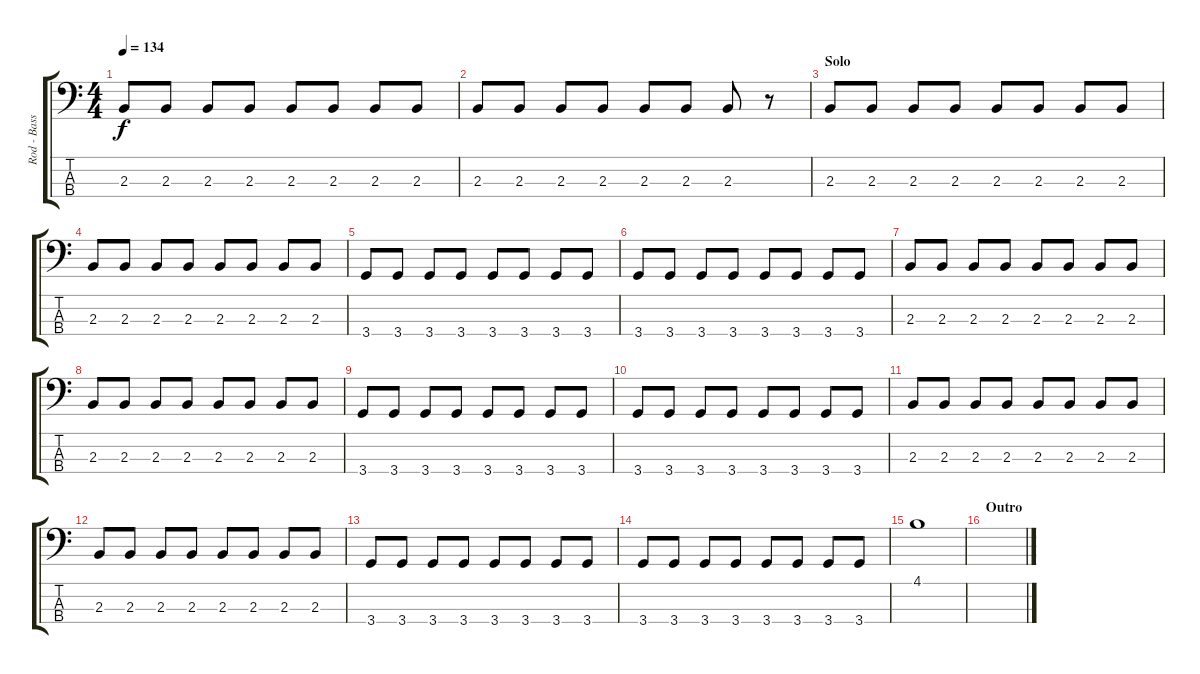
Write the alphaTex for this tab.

\track ("Rod - Bass" "Rod - Bass") {instrument electricbassfinger}
\staff {score tabs}
\tuning (G2 D2 A1 E1) {hide}
\ts (4 4)
\tempo 134
\clef f4
\ks c
2.3.8{dy f} 2.3.8 2.3.8 2.3.8 2.3.8 2.3.8 2.3.8 2.3.8 |
2.3.8 2.3.8 2.3.8 2.3.8 2.3.8 2.3.8 2.3.8 r.8 |
\section ("" "Solo")
2.3.8 2.3.8 2.3.8 2.3.8 2.3.8 2.3.8 2.3.8 2.3.8 |
2.3.8 2.3.8 2.3.8 2.3.8 2.3.8 2.3.8 2.3.8 2.3.8 |
3.4.8 3.4.8 3.4.8 3.4.8 3.4.8 3.4.8 3.4.8 3.4.8 |
3.4.8 3.4.8 3.4.8 3.4.8 3.4.8 3.4.8 3.4.8 3.4.8 |
2.3.8 2.3.8 2.3.8 2.3.8 2.3.8 2.3.8 2.3.8 2.3.8 |
2.3.8 2.3.8 2.3.8 2.3.8 2.3.8 2.3.8 2.3.8 2.3.8 |
3.4.8 3.4.8 3.4.8 3.4.8 3.4.8 3.4.8 3.4.8 3.4.8 |
3.4.8 3.4.8 3.4.8 3.4.8 3.4.8 3.4.8 3.4.8 3.4.8 |
2.3.8 2.3.8 2.3.8 2.3.8 2.3.8 2.3.8 2.3.8 2.3.8 |
2.3.8 2.3.8 2.3.8 2.3.8 2.3.8 2.3.8 2.3.8 2.3.8 |
3.4.8 3.4.8 3.4.8 3.4.8 3.4.8 3.4.8 3.4.8 3.4.8 |
3.4.8 3.4.8 3.4.8 3.4.8 3.4.8 3.4.8 3.4.8 3.4.8 |
4.1.1 |
\section ("" "Outro")
